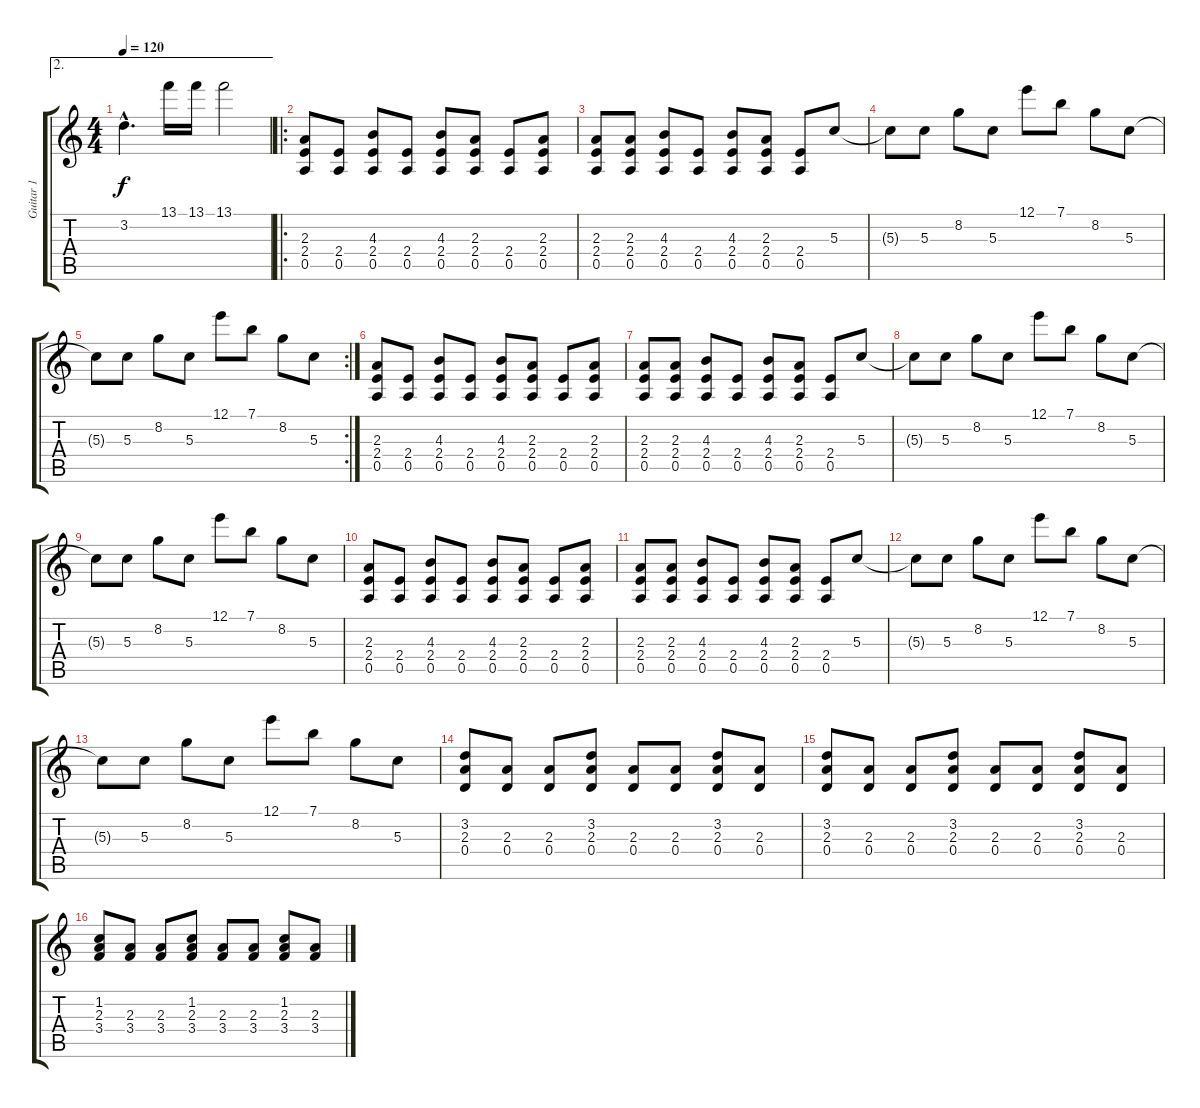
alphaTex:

\track ("Guitar 1" "Guitar 1") {instrument distortionguitar}
\staff {score tabs}
\tuning (E4 B3 G3 D3 A2 E2) {hide}
\ae 2
\ts (4 4)
\tempo 120
\clef g2
\ks c
3.2{hac}.4{d dy f} 13.1.16 13.1.16 13.1.2 |
\ro
(2.3 2.4 0.5).8 (2.4 0.5).8 (4.3 2.4 0.5).8 (2.4 0.5).8 (4.3 2.4 0.5).8 (2.3 2.4 0.5).8 (2.4 0.5).8 (2.3 2.4 0.5).8 |
(2.3 2.4 0.5).8 (2.3 2.4 0.5).8 (4.3 2.4 0.5).8 (2.4 0.5).8 (4.3 2.4 0.5).8 (2.3 2.4 0.5).8 (2.4 0.5).8 5.3.8 |
5.3{t}.8 5.3.8 8.2.8 5.3.8 12.1.8 7.1.8 8.2.8 5.3.8 |
\rc 2
5.3{t}.8 5.3.8 8.2.8 5.3.8 12.1.8 7.1.8 8.2.8 5.3.8 |
(2.3 2.4 0.5).8 (2.4 0.5).8 (4.3 2.4 0.5).8 (2.4 0.5).8 (4.3 2.4 0.5).8 (2.3 2.4 0.5).8 (2.4 0.5).8 (2.3 2.4 0.5).8 |
(2.3 2.4 0.5).8 (2.3 2.4 0.5).8 (4.3 2.4 0.5).8 (2.4 0.5).8 (4.3 2.4 0.5).8 (2.3 2.4 0.5).8 (2.4 0.5).8 5.3.8 |
5.3{t}.8 5.3.8 8.2.8 5.3.8 12.1.8 7.1.8 8.2.8 5.3.8 |
5.3{t}.8 5.3.8 8.2.8 5.3.8 12.1.8 7.1.8 8.2.8 5.3.8 |
(2.3 2.4 0.5).8 (2.4 0.5).8 (4.3 2.4 0.5).8 (2.4 0.5).8 (4.3 2.4 0.5).8 (2.3 2.4 0.5).8 (2.4 0.5).8 (2.3 2.4 0.5).8 |
(2.3 2.4 0.5).8 (2.3 2.4 0.5).8 (4.3 2.4 0.5).8 (2.4 0.5).8 (4.3 2.4 0.5).8 (2.3 2.4 0.5).8 (2.4 0.5).8 5.3.8 |
5.3{t}.8 5.3.8 8.2.8 5.3.8 12.1.8 7.1.8 8.2.8 5.3.8 |
5.3{t}.8 5.3.8 8.2.8 5.3.8 12.1.8 7.1.8 8.2.8 5.3.8 |
(3.2 2.3 0.4).8 (2.3 0.4).8 (2.3 0.4).8 (3.2 2.3 0.4).8 (2.3 0.4).8 (2.3 0.4).8 (3.2 2.3 0.4).8 (2.3 0.4).8 |
(3.2 2.3 0.4).8 (2.3 0.4).8 (2.3 0.4).8 (3.2 2.3 0.4).8 (2.3 0.4).8 (2.3 0.4).8 (3.2 2.3 0.4).8 (2.3 0.4).8 |
(1.2 2.3 3.4).8 (2.3 3.4).8 (2.3 3.4).8 (1.2 2.3 3.4).8 (2.3 3.4).8 (2.3 3.4).8 (1.2 2.3 3.4).8 (2.3 3.4).8
